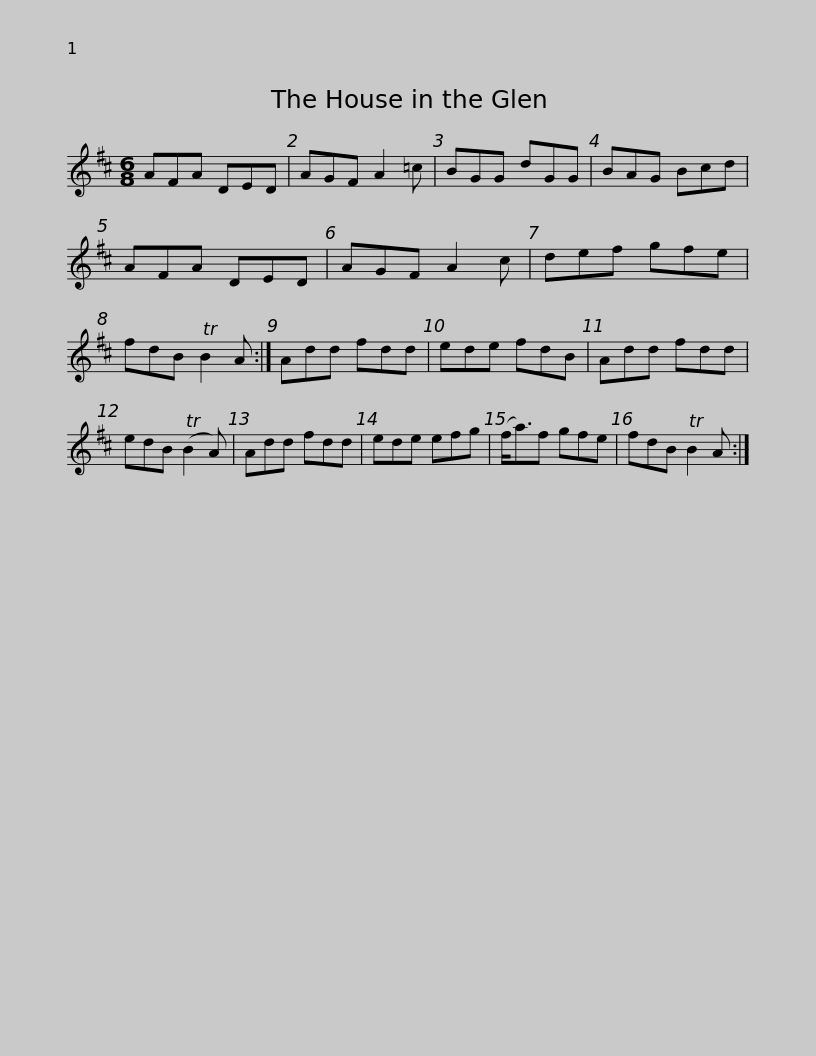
X:1
L:1/8
M:6/8
I:linebreak $
K:Bmin
V:1 treble
V:1
 AFA DED | AGF A2 =c | BGG dGG | BAG Bcd | AFA DED | %5
 AGF A2 c | def gfe |$ fdB TB2 A :| Add fdd | ede fdB | %10
 Add fdd | edB (TB2 A) | Add fdd | ede efg |$ (f<a)f gfe | %15
 fdB TB2 A :| %16
